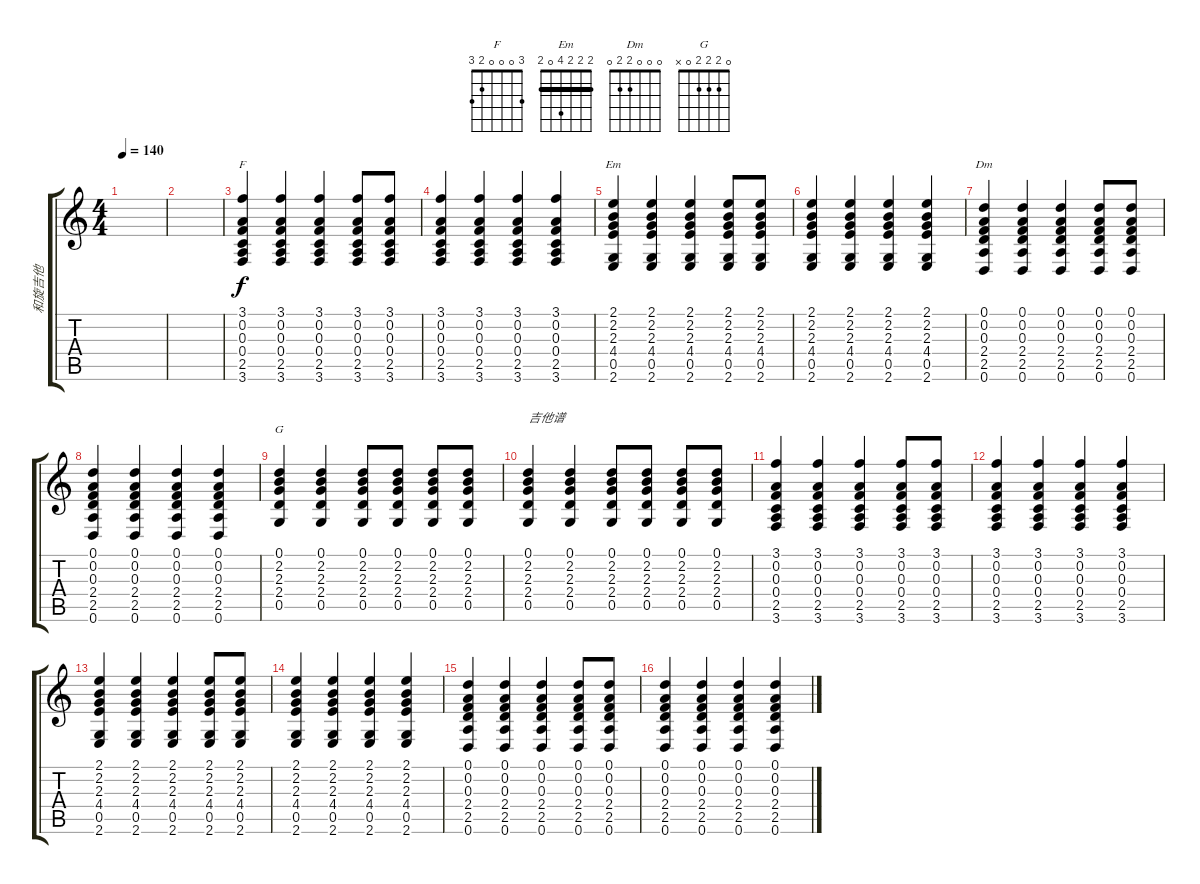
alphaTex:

\track ("和旋吉他" "和旋吉他") {instrument acousticguitarsteel}
\staff {score tabs}
\tuning (D4 A3 F3 C3 G2 D2) {hide}
\chord ("F" 3 0 0 0 2 3)
\chord ("Em" 2 2 2 4 0 2) {barre 2}
\chord ("Dm" 0 0 0 2 2 0)
\chord ("G" 0 2 2 2 0 x)
\ts (4 4)
\tempo 140
\clef g2
\ks c
|
|
(3.1 0.2 0.3 0.4 2.5 3.6).4{ch "F"} (3.1 0.2 0.3 0.4 2.5 3.6).4 (3.1 0.2 0.3 0.4 2.5 3.6).4 (3.1 0.2 0.3 0.4 2.5 3.6).8 (3.1 0.2 0.3 0.4 2.5 3.6).8 |
(3.1 0.2 0.3 0.4 2.5 3.6).4 (3.1 0.2 0.3 0.4 2.5 3.6).4 (3.1 0.2 0.3 0.4 2.5 3.6).4 (3.1 0.2 0.3 0.4 2.5 3.6).4 |
(2.1 2.2 2.3 4.4 0.5 2.6).4{ch "Em"} (2.1 2.2 2.3 4.4 0.5 2.6).4 (2.1 2.2 2.3 4.4 0.5 2.6).4 (2.1 2.2 2.3 4.4 0.5 2.6).8 (2.1 2.2 2.3 4.4 0.5 2.6).8 |
(2.1 2.2 2.3 4.4 0.5 2.6).4 (2.1 2.2 2.3 4.4 0.5 2.6).4 (2.1 2.2 2.3 4.4 0.5 2.6).4 (2.1 2.2 2.3 4.4 0.5 2.6).4 |
(0.1 0.2 0.3 2.4 2.5 0.6).4{ch "Dm"} (0.1 0.2 0.3 2.4 2.5 0.6).4 (0.1 0.2 0.3 2.4 2.5 0.6).4 (0.1 0.2 0.3 2.4 2.5 0.6).8 (0.1 0.2 0.3 2.4 2.5 0.6).8 |
(0.1 0.2 0.3 2.4 2.5 0.6).4 (0.1 0.2 0.3 2.4 2.5 0.6).4 (0.1 0.2 0.3 2.4 2.5 0.6).4 (0.1 0.2 0.3 2.4 2.5 0.6).4 |
(0.1 2.2 2.3 2.4 0.5).4{ch "G"} (0.1 2.2 2.3 2.4 0.5).4 (0.1 2.2 2.3 2.4 0.5).8 (0.1 2.2 2.3 2.4 0.5).8 (0.1 2.2 2.3 2.4 0.5).8 (0.1 2.2 2.3 2.4 0.5).8 |
(0.1 2.2 2.3 2.4 0.5).4{txt "吉他谱"} (0.1 2.2 2.3 2.4 0.5).4 (0.1 2.2 2.3 2.4 0.5).8 (0.1 2.2 2.3 2.4 0.5).8 (0.1 2.2 2.3 2.4 0.5).8 (0.1 2.2 2.3 2.4 0.5).8 |
(3.1 0.2 0.3 0.4 2.5 3.6).4 (3.1 0.2 0.3 0.4 2.5 3.6).4 (3.1 0.2 0.3 0.4 2.5 3.6).4 (3.1 0.2 0.3 0.4 2.5 3.6).8 (3.1 0.2 0.3 0.4 2.5 3.6).8 |
(3.1 0.2 0.3 0.4 2.5 3.6).4 (3.1 0.2 0.3 0.4 2.5 3.6).4 (3.1 0.2 0.3 0.4 2.5 3.6).4 (3.1 0.2 0.3 0.4 2.5 3.6).4 |
(2.1 2.2 2.3 4.4 0.5 2.6).4 (2.1 2.2 2.3 4.4 0.5 2.6).4 (2.1 2.2 2.3 4.4 0.5 2.6).4 (2.1 2.2 2.3 4.4 0.5 2.6).8 (2.1 2.2 2.3 4.4 0.5 2.6).8 |
(2.1 2.2 2.3 4.4 0.5 2.6).4 (2.1 2.2 2.3 4.4 0.5 2.6).4 (2.1 2.2 2.3 4.4 0.5 2.6).4 (2.1 2.2 2.3 4.4 0.5 2.6).4 |
(0.1 0.2 0.3 2.4 2.5 0.6).4 (0.1 0.2 0.3 2.4 2.5 0.6).4 (0.1 0.2 0.3 2.4 2.5 0.6).4 (0.1 0.2 0.3 2.4 2.5 0.6).8 (0.1 0.2 0.3 2.4 2.5 0.6).8 |
(0.1 0.2 0.3 2.4 2.5 0.6).4 (0.1 0.2 0.3 2.4 2.5 0.6).4 (0.1 0.2 0.3 2.4 2.5 0.6).4 (0.1 0.2 0.3 2.4 2.5 0.6).4
